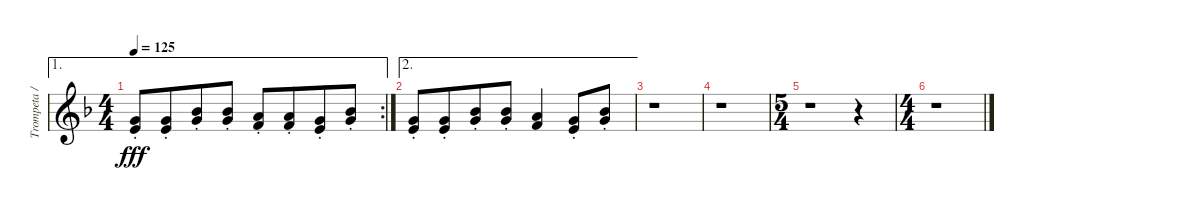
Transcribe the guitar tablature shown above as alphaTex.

\track ("Trompeta / Trombón" "Trompeta /") {instrument trumpet}
\staff {score}
\tuning (E4 B3 G3 D3 A2 E2) {hide}
\ae 1
\rc 2
\ts (4 4)
\tempo 125
\clef g2
\ks f
(3.1{st} 5.2{st}).8{dy fff} (3.1{st} 5.2{st}).8{beam merge} (6.1{st} 8.2{st}).8 (6.1{st} 8.2{st}).8 (5.1{st} 6.2{st}).8 (5.1{st} 6.2{st}).8{beam merge} (3.1{st} 5.2{st}).8 (6.1{st} 8.2{st}).8 |
\ae 2
(3.1{st} 5.2{st}).8 (3.1{st} 5.2{st}).8{beam merge} (6.1{st} 8.2{st}).8 (6.1{st} 8.2{st}).8 (5.1 6.2).4 (3.1{st} 5.2{st}).8 (6.1{st} 8.2{st}).8 |
r.1 |
r.1 |
\ts (5 4)
r.1 r.4 |
\ts (4 4)
r.1
